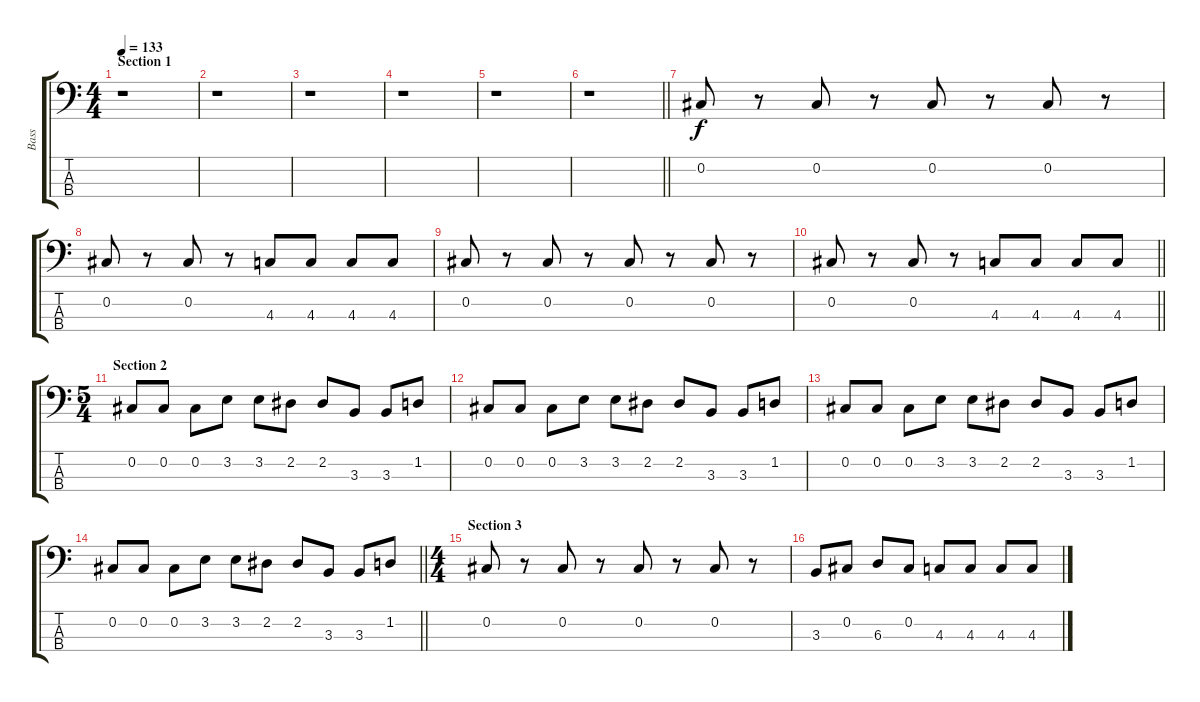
\track ("Bass" "Bass") {instrument electricbassfinger}
\staff {score tabs}
\tuning (Gb2 Db2 Ab1 Eb1) {hide}
\ts (4 4)
\section ("" "Section 1")
\tempo 133
\clef f4
\ks c
r.1{dy f instrument electricbassfinger} |
r.1 |
r.1 |
r.1 |
r.1 |
\barLineRight lightlight
r.1 |
0.2.8 r.8 0.2.8 r.8 0.2.8 r.8 0.2.8 r.8 |
0.2.8 r.8 0.2.8 r.8 4.3.8 4.3.8 4.3.8 4.3.8 |
0.2.8 r.8 0.2.8 r.8 0.2.8 r.8 0.2.8 r.8 |
\barLineRight lightlight
0.2.8 r.8 0.2.8 r.8 4.3.8 4.3.8 4.3.8 4.3.8 |
\ts (5 4)
\section ("" "Section 2")
0.2.8 0.2.8 0.2.8 3.2.8 3.2.8 2.2.8 2.2.8 3.3.8 3.3.8 1.2.8 |
0.2.8 0.2.8 0.2.8 3.2.8 3.2.8 2.2.8 2.2.8 3.3.8 3.3.8 1.2.8 |
0.2.8 0.2.8 0.2.8 3.2.8 3.2.8 2.2.8 2.2.8 3.3.8 3.3.8 1.2.8 |
\barLineRight lightlight
0.2.8 0.2.8 0.2.8 3.2.8 3.2.8 2.2.8 2.2.8 3.3.8 3.3.8 1.2.8 |
\ts (4 4)
\section ("" "Section 3")
0.2.8{volume 11} r.8 0.2.8 r.8 0.2.8 r.8 0.2.8 r.8 |
3.3.8 0.2.8 6.3.8 0.2.8 4.3.8 4.3.8 4.3.8 4.3.8
